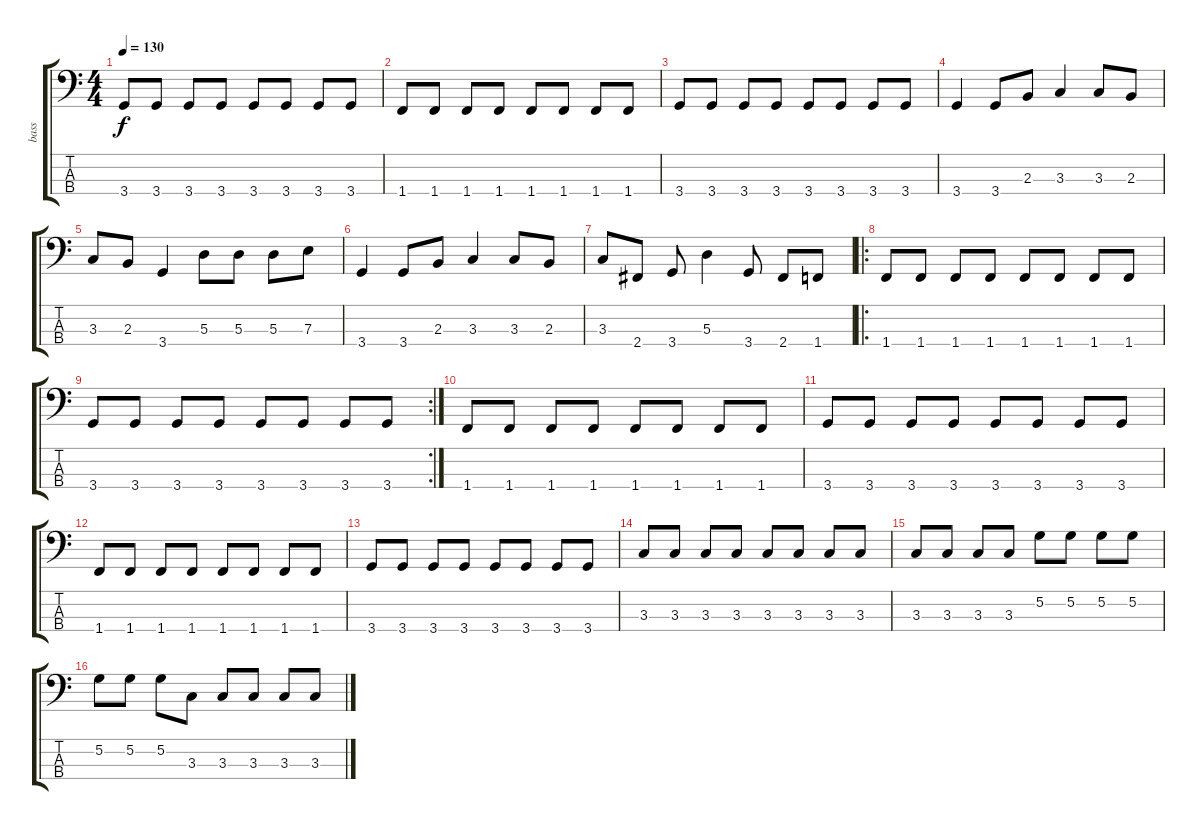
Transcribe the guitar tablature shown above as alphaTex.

\track ("bass" "bass") {instrument electricbassfinger}
\staff {score tabs}
\tuning (G2 D2 A1 E1) {hide}
\ts (4 4)
\tempo 130
\clef f4
\ks c
3.4.8{dy f} 3.4.8 3.4.8 3.4.8 3.4.8 3.4.8 3.4.8 3.4.8 |
1.4.8 1.4.8 1.4.8 1.4.8 1.4.8 1.4.8 1.4.8 1.4.8 |
3.4.8 3.4.8 3.4.8 3.4.8 3.4.8 3.4.8 3.4.8 3.4.8 |
3.4.4 3.4.8 2.3.8 3.3.4 3.3.8 2.3.8 |
3.3.8 2.3.8 3.4.4 5.3.8 5.3.8 5.3.8 7.3.8 |
3.4.4 3.4.8 2.3.8 3.3.4 3.3.8 2.3.8 |
3.3.8 2.4.8 3.4.8 5.3.4 3.4.8 2.4.8 1.4.8 |
\ro
1.4.8 1.4.8 1.4.8 1.4.8 1.4.8 1.4.8 1.4.8 1.4.8 |
\rc 2
3.4.8 3.4.8 3.4.8 3.4.8 3.4.8 3.4.8 3.4.8 3.4.8 |
1.4.8 1.4.8 1.4.8 1.4.8 1.4.8 1.4.8 1.4.8 1.4.8 |
3.4.8 3.4.8 3.4.8 3.4.8 3.4.8 3.4.8 3.4.8 3.4.8 |
1.4.8 1.4.8 1.4.8 1.4.8 1.4.8 1.4.8 1.4.8 1.4.8 |
3.4.8 3.4.8 3.4.8 3.4.8 3.4.8 3.4.8 3.4.8 3.4.8 |
3.3.8 3.3.8 3.3.8 3.3.8 3.3.8 3.3.8 3.3.8 3.3.8 |
3.3.8 3.3.8 3.3.8 3.3.8 5.2.8 5.2.8 5.2.8 5.2.8 |
5.2.8 5.2.8 5.2.8 3.3.8 3.3.8 3.3.8 3.3.8 3.3.8
